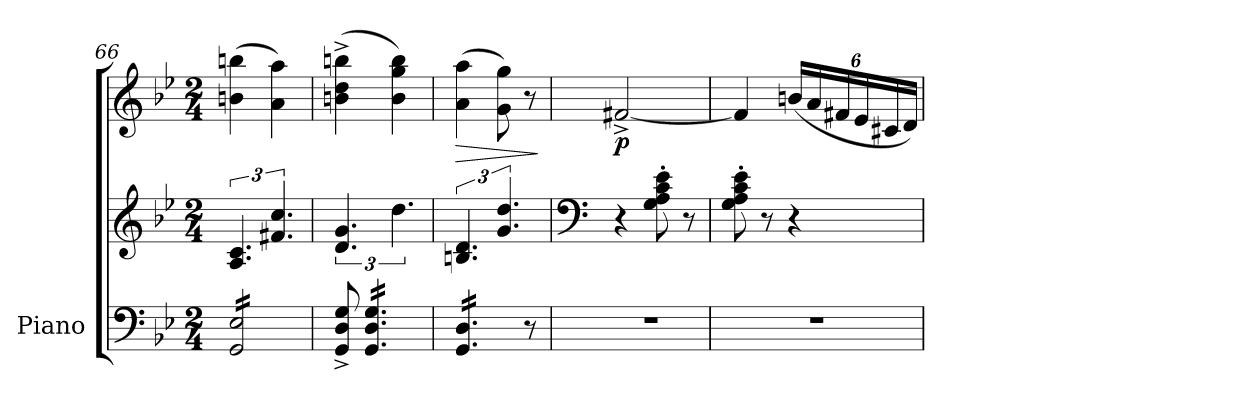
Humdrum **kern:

**kern	**kern	**kern	**dynam
*part1	*part1	*part1	*part1
*staff3	*staff2	*staff1	*staff1/2/3
*I"Piano	*	*	*
*I'Pno.	*	*	*
*clefF4	*clefG2	*clefG2	*
*k[b-e-]	*k[b-e-]	*k[b-e-]	*
*M2/4	*M2/4	*M2/4	*
=66	=66	=66	=66
*tremolo	*	*	*
16GG/ 16E-/LL	6.A/ 6.c/	(>4bn\ 4bbn\	.
16GG/ 16E-/	.	.	.
16GG/ 16E-/	.	.	.
16GG/ 16E-/	.	.	.
16GG/ 16E-/	6.f#X/ 6.cc/	4a\ 4aa\)	.
16GG/ 16E-/	.	.	.
16GG/ 16E-/	.	.	.
16GG/ 16E-/JJ	.	.	.
*Xtremolo	*	*	*
=67	=67	=67	=67
8GG/^ 8D/^ 8G/^	6.d/ 6.g/	(>4bn\^ 4dd\^ 4bbn\^	.
*tremolo	*	*	*
16GG/ 16D/ 16G/LL	.	.	.
16GG/ 16D/ 16G/	.	.	.
16GG/ 16D/ 16G/	6.dd\	4b\ 4gg\ 4bb\)	.
16GG/ 16D/ 16G/	.	.	.
16GG/ 16D/ 16G/	.	.	.
16GG/ 16D/ 16G/JJ	.	.	.
=68	=68	=68	=68
!	!	!	!LO:HP:b
16GG/ 16D/LL	6.Bn/ 6.d/	(>4a\ 4aa\	>
16GG/ 16D/	.	.	.
16GG/ 16D/	.	.	.
16GG/ 16D/	.	.	.
16GG/ 16D/	6.g/ 6.dd/	8g\ 8gg\)	.
16GG/ 16D/JJ	.	.	.
*Xtremolo	*	*	*
8r	.	8r	.
.	.	.	]
=69	=69	=69	=69
*	*clefF4	*	*
*	*	*MM48	*
!	!	!	!LO:DY:b
2r	4r	[2f#X^/	p
.	8G\' 8A\' 8c\' 8e-\'	.	.
.	8r	.	.
!!LO:LB:g=z
=70	=70	=70	=70
2r	8G\' 8A\' 8c\' 8e-\'	4f#/]	.
.	8r	.	.
*	*	*Xbrackettup	*
.	4r	(<24bn/LL	.
.	.	24a/	.
.	.	24f#X/	.
.	.	24e-/	.
.	.	24c#X/	.
.	.	24d/JJ)	.
=	=	=	=
*-	*-	*-	*-
